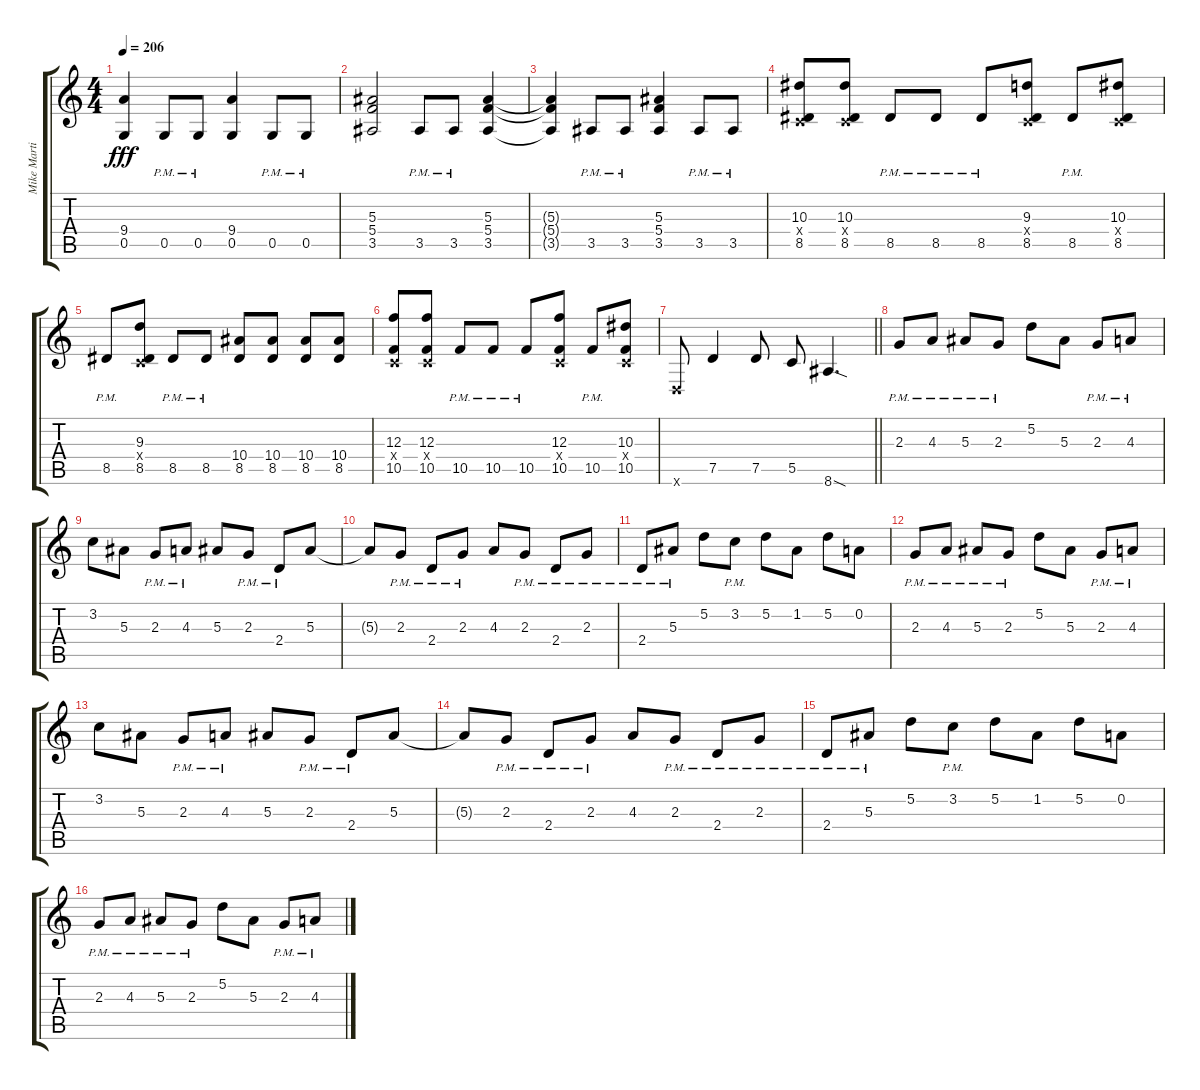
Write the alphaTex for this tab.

\track ("Mike Martin" "Mike Marti") {instrument distortionguitar}
\staff {score tabs}
\tuning (D4 A3 F3 C3 G2 D2) {hide}
\ts (4 4)
\tempo 206
\clef g2
\ks c
(9.4{t} 0.5{t}).4{dy fff} 0.5{pm}.8 0.5{pm}.8 (9.4 0.5).4 0.5{pm}.8 0.5{pm}.8 |
(5.3 5.4 3.5).2 3.5{pm}.8 3.5{pm}.8 (5.3 5.4 3.5).4 |
(5.3{t} 5.4{t} 3.5{t}).4 3.5{pm}.8 3.5{pm}.8 (5.3 5.4 3.5).4 3.5{pm}.8 3.5{pm}.8 |
(10.3 0.4{x} 8.5).8 (10.3 0.4{x} 8.5).8 8.5{pm}.8 8.5{pm}.8 8.5{pm}.8 (9.3 0.4{x} 8.5).8 8.5{pm}.8 (10.3 0.4{x} 8.5).8 |
8.5{pm}.8 (9.3 0.4{x} 8.5).8 8.5{pm}.8 8.5{pm}.8 (10.4 8.5).8 (10.4 8.5).8 (10.4 8.5).8 (10.4 8.5).8 |
(12.3 0.4{x} 10.5).8 (12.3 0.4{x} 10.5).8 10.5{pm}.8 10.5{pm}.8 10.5{pm}.8 (12.3 0.4{x} 10.5).8 10.5{pm}.8 (10.3 0.4{x} 10.5).8 |
\barLineRight lightlight
0.6{x}.8 7.5.4 7.5.8 5.5.8 8.6{sod}.4{d} |
2.3{pm}.8 4.3{pm}.8 5.3{pm}.8 2.3{pm}.8 5.2.8 5.3.8 2.3{pm}.8 4.3{pm}.8 |
3.2.8 5.3.8 2.3{pm}.8 4.3{pm}.8 5.3.8 2.3{pm}.8 2.4{pm}.8 5.3.8 |
5.3{t}.8 2.3{pm}.8 2.4{pm}.8 2.3{pm}.8 4.3.8 2.3{pm}.8 2.4{pm}.8 2.3{pm}.8 |
2.4{pm}.8 5.3{pm}.8 5.2.8 3.2{pm}.8 5.2.8 1.2.8 5.2.8 0.2.8 |
2.3{pm}.8 4.3{pm}.8 5.3{pm}.8 2.3{pm}.8 5.2.8 5.3.8 2.3{pm}.8 4.3{pm}.8 |
3.2.8 5.3.8 2.3{pm}.8 4.3{pm}.8 5.3.8 2.3{pm}.8 2.4{pm}.8 5.3.8 |
5.3{t}.8 2.3{pm}.8 2.4{pm}.8 2.3{pm}.8 4.3.8 2.3{pm}.8 2.4{pm}.8 2.3{pm}.8 |
2.4{pm}.8 5.3{pm}.8 5.2.8 3.2{pm}.8 5.2.8 1.2.8 5.2.8 0.2.8 |
2.3{pm}.8 4.3{pm}.8 5.3{pm}.8 2.3{pm}.8 5.2.8 5.3.8 2.3{pm}.8 4.3{pm}.8
